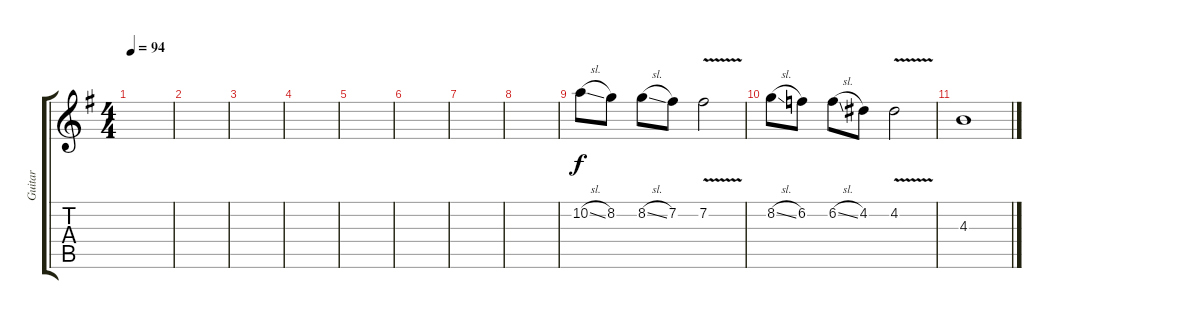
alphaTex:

\track ("Guitar" "Guitar") {instrument electricguitarjazz}
\staff {score tabs}
\tuning (E4 B3 G3 D3 A2 E2) {hide}
\ts (4 4)
\tempo 94
\clef g2
\ks g
|
|
|
|
|
|
|
|
10.2{sl}.8 8.2.8 8.2{sl}.8 7.2.8 7.2{v}.2 |
8.2{sl}.8 6.2.8 6.2{sl}.8 4.2.8 4.2{v}.2 |
4.3.1
